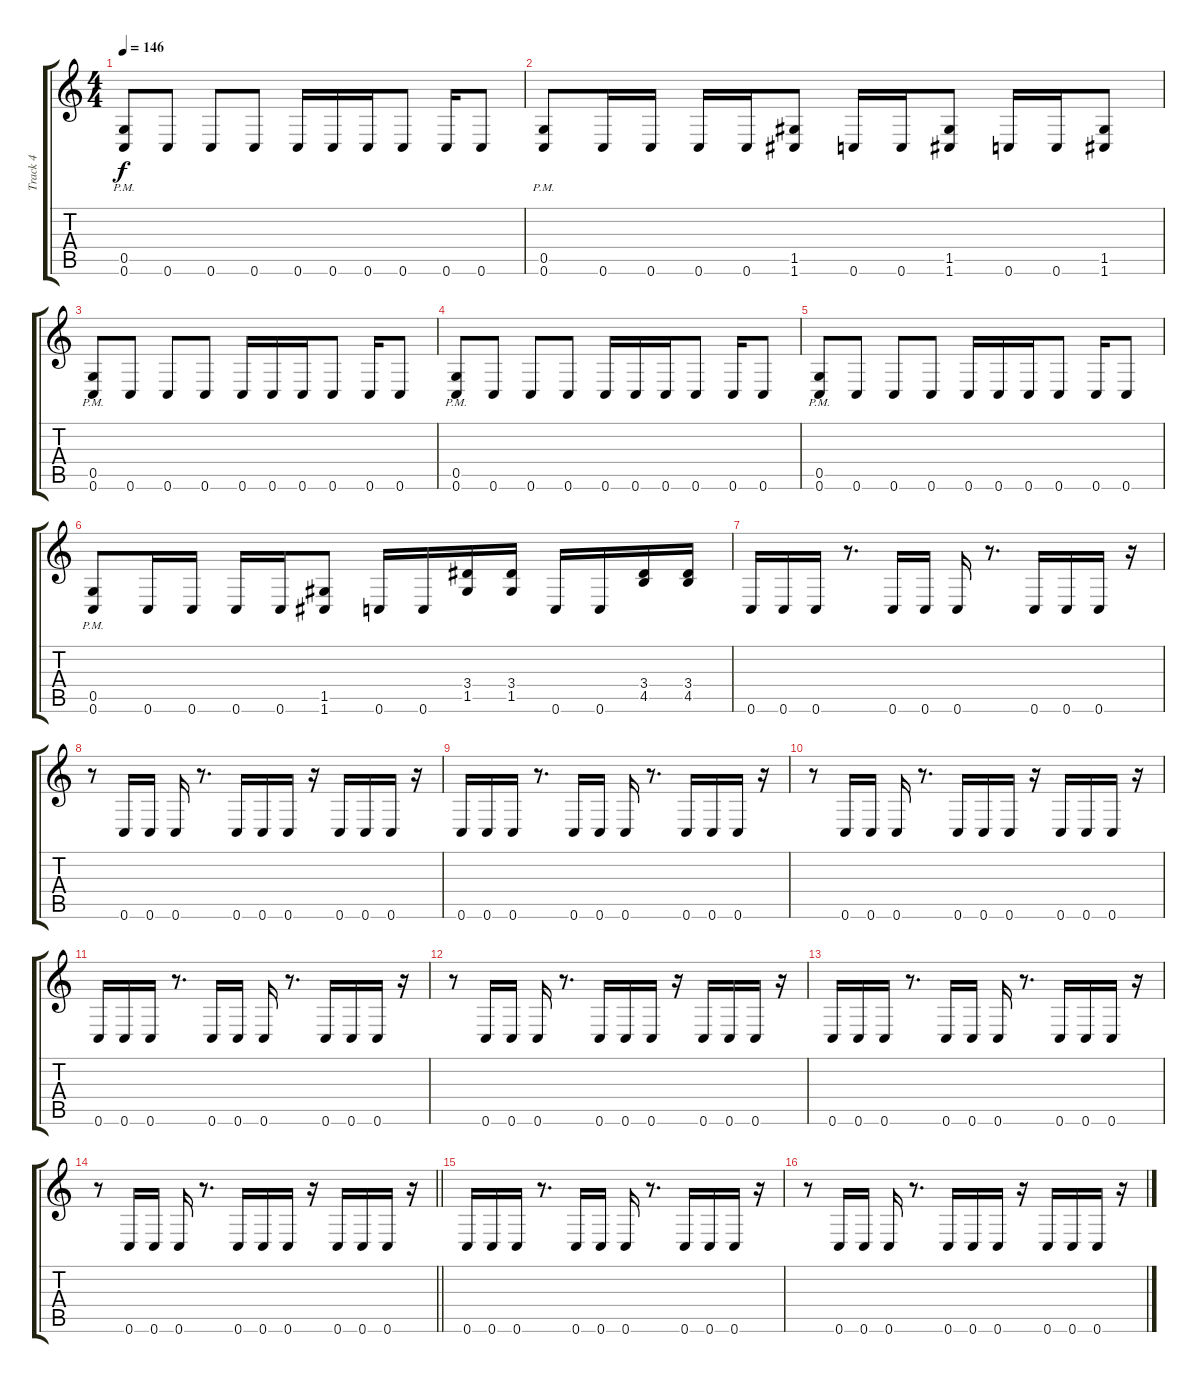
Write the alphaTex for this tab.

\track ("Track 4" "Track 4") {instrument distortionguitar}
\staff {score tabs}
\tuning (D4 A3 F3 C3 G2 C2) {hide}
\ts (4 4)
\tempo 146
\clef g2
\ks c
(0.5{pm} 0.6).8{dy f} 0.6.8 0.6.8 0.6.8 0.6.16 0.6.16 0.6.16 0.6.8 0.6.16 0.6.8 |
(0.5{pm} 0.6).8 0.6.16 0.6.16 0.6.16 0.6.16 (1.5 1.6).8 0.6.16 0.6.16 (1.5 1.6).8 0.6.16 0.6.16 (1.5 1.6).8 |
(0.5{pm} 0.6).8 0.6.8 0.6.8 0.6.8 0.6.16 0.6.16 0.6.16 0.6.8 0.6.16 0.6.8 |
(0.5{pm} 0.6).8 0.6.8 0.6.8 0.6.8 0.6.16 0.6.16 0.6.16 0.6.8 0.6.16 0.6.8 |
(0.5{pm} 0.6).8 0.6.8 0.6.8 0.6.8 0.6.16 0.6.16 0.6.16 0.6.8 0.6.16 0.6.8 |
(0.5{pm} 0.6).8 0.6.16 0.6.16 0.6.16 0.6.16 (1.5 1.6).8 0.6.16 0.6.16 (3.4 1.5).16 (3.4 1.5).16 0.6.16 0.6.16 (3.4 4.5).16 (3.4 4.5).16 |
0.6.16 0.6.16 0.6.16 r.8{d} 0.6.16 0.6.16 0.6.16 r.8{d} 0.6.16 0.6.16 0.6.16 r.16 |
r.8 0.6.16 0.6.16 0.6.16 r.8{d} 0.6.16 0.6.16 0.6.16 r.16 0.6.16 0.6.16 0.6.16 r.16 |
0.6.16 0.6.16 0.6.16 r.8{d} 0.6.16 0.6.16 0.6.16 r.8{d} 0.6.16 0.6.16 0.6.16 r.16 |
r.8 0.6.16 0.6.16 0.6.16 r.8{d} 0.6.16 0.6.16 0.6.16 r.16 0.6.16 0.6.16 0.6.16 r.16 |
0.6.16 0.6.16 0.6.16 r.8{d} 0.6.16 0.6.16 0.6.16 r.8{d} 0.6.16 0.6.16 0.6.16 r.16 |
r.8 0.6.16 0.6.16 0.6.16 r.8{d} 0.6.16 0.6.16 0.6.16 r.16 0.6.16 0.6.16 0.6.16 r.16 |
0.6.16 0.6.16 0.6.16 r.8{d} 0.6.16 0.6.16 0.6.16 r.8{d} 0.6.16 0.6.16 0.6.16 r.16 |
\barLineRight lightlight
r.8 0.6.16 0.6.16 0.6.16 r.8{d} 0.6.16 0.6.16 0.6.16 r.16 0.6.16 0.6.16 0.6.16 r.16 |
\section ("" "")
0.6.16 0.6.16 0.6.16 r.8{d} 0.6.16 0.6.16 0.6.16 r.8{d} 0.6.16 0.6.16 0.6.16 r.16 |
r.8 0.6.16 0.6.16 0.6.16 r.8{d} 0.6.16 0.6.16 0.6.16 r.16 0.6.16 0.6.16 0.6.16 r.16
